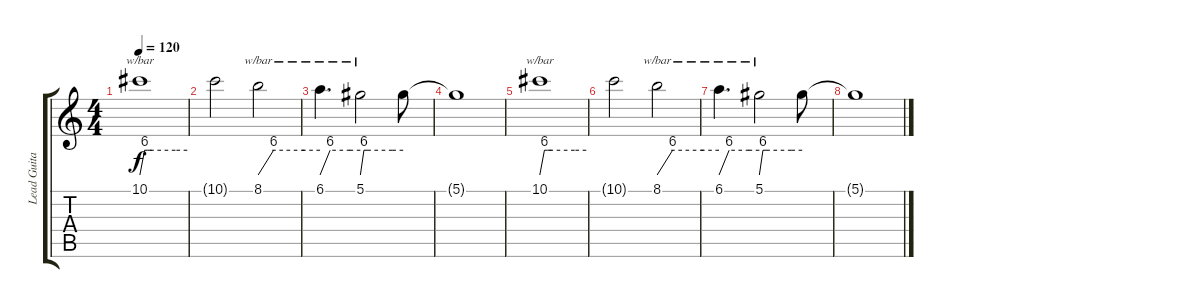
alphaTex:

\track ("Lead Guitar 2" "Lead Guita") {instrument distortionguitar}
\staff {score tabs}
\tuning (Eb4 Bb3 Gb3 Db3 Ab2 Db2) {hide}
\ts (4 4)
\tempo 120
\clef g2
\ks c
10.1.1{tbe (custom default 0 0 6 24 10 24 15 24 45 24 60 24) dy f} |
10.1{t}.2 8.1.2{tbe (custom default 0 0 15 24 45 24 60 24)} |
6.1.4{d tbe (custom default 0 0 15 24 45 24 60 24)} 5.1.2{tbe (custom default 0 0 5 24 10 24 45 24 60 24)} 5.1{t}.8 |
5.1{t}.1 |
10.1.1{tbe (custom default 0 0 6 24 10 24 15 24 45 24 60 24)} |
10.1{t}.2 8.1.2{tbe (custom default 0 0 15 24 45 24 60 24)} |
6.1.4{d tbe (custom default 0 0 15 24 45 24 60 24)} 5.1.2{tbe (custom default 0 0 5 24 10 24 45 24 60 24)} 5.1{t}.8 |
5.1{t}.1
